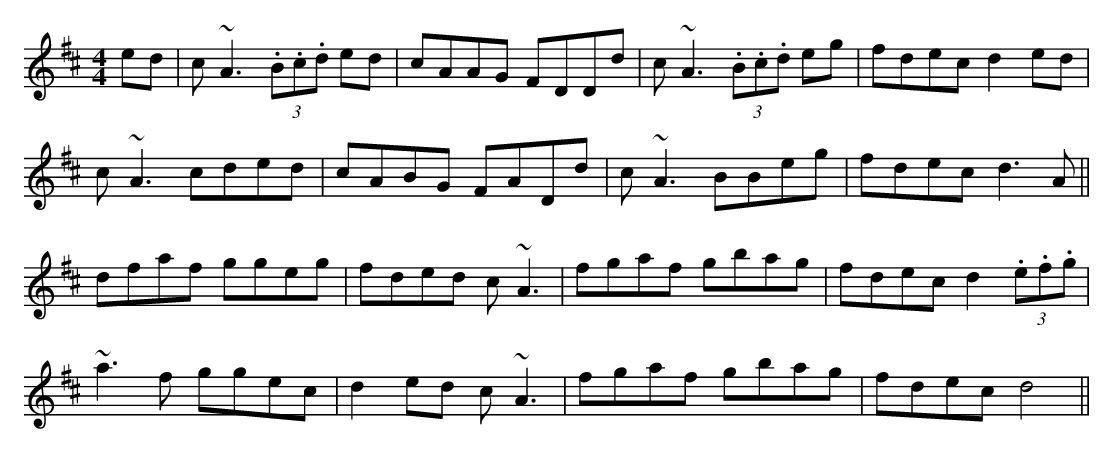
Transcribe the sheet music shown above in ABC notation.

X:1
M:4/4
K:D
ed|c ~A3 (3.B.c.d ed|cAAG FDDd|c ~A3 (3.B.c.d eg|fdec d2 ed|
c ~A3 cded|cABG FADd|c ~A3 BBeg|fdec d3 A||
dfaf ggeg|fded c ~A3|fgaf gbag|fdec d2(3.e.f.g|
~a3 f ggec|d2 ed c ~A3|fgaf gbag|fdec d4||
